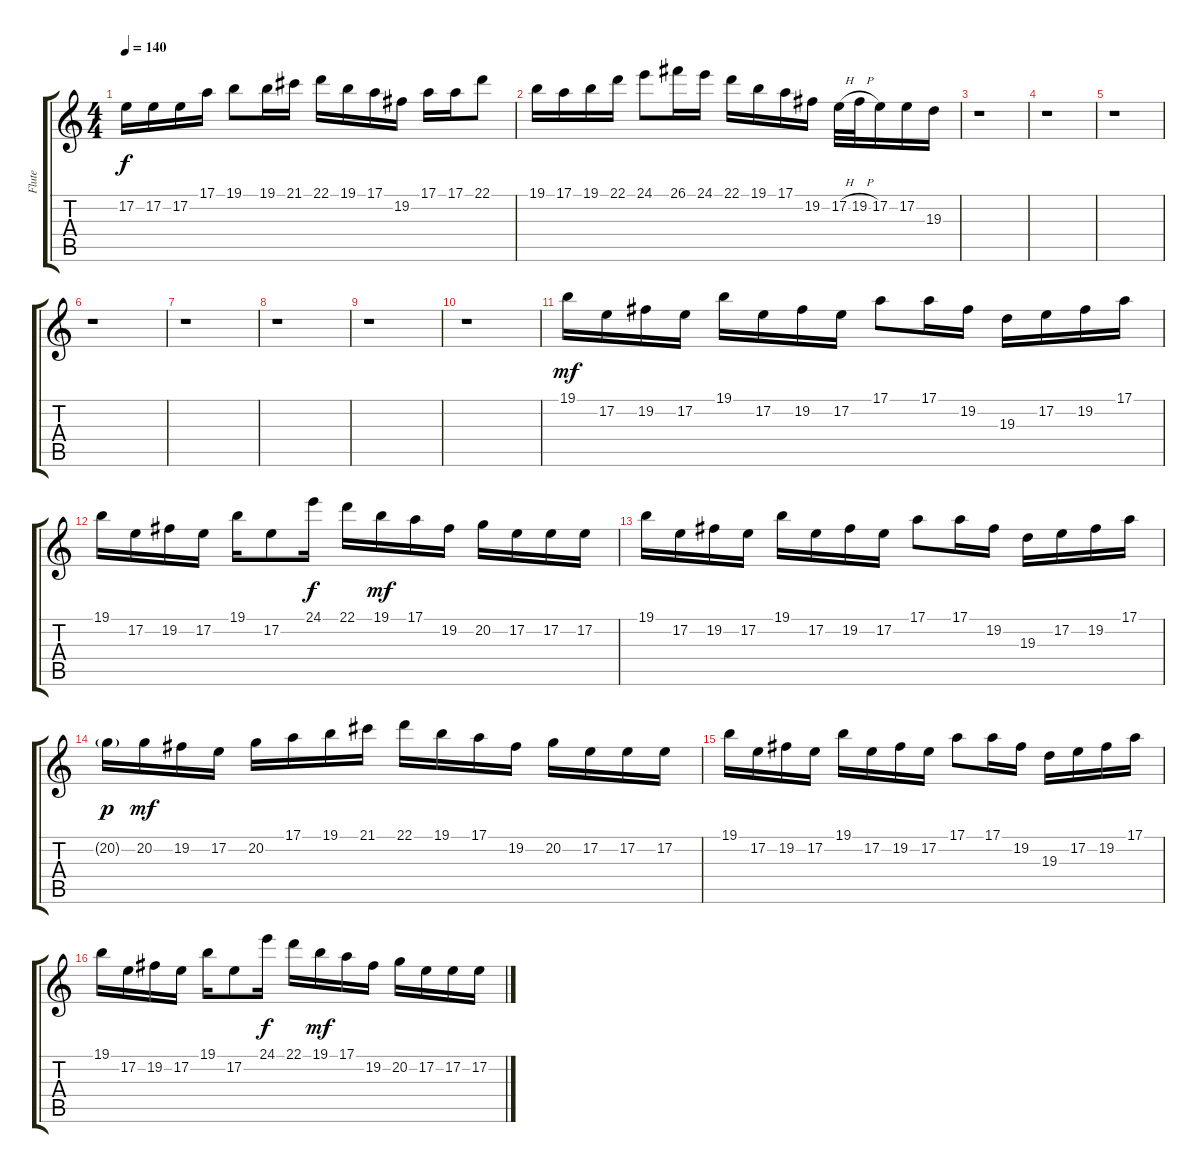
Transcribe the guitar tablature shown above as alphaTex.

\track ("Flute" "Flute") {instrument piccolo}
\staff {score tabs}
\tuning (E4 B3 G3 D3 A2 E2) {hide}
\ts (4 4)
\tempo 140
\clef g2
\ks c
17.2.16{dy f} 17.2.16 17.2.16 17.1.16 19.1.8 19.1.16 21.1.16 22.1.16 19.1.16 17.1.16 19.2.16 17.1.16 17.1.16 22.1.8 |
19.1.16 17.1.16 19.1.16 22.1.16 24.1.8 26.1.16 24.1.16 22.1.16 19.1.16 17.1.16 19.2.16 17.2{h}.32 19.2{h}.32 17.2.16 17.2.16 19.3.16 |
r.1 |
r.1 |
r.1 |
r.1 |
r.1 |
r.1 |
r.1 |
r.1 |
19.1.16{dy mf} 17.2.16 19.2.16 17.2.16 19.1.16 17.2.16 19.2.16 17.2.16 17.1.8 17.1.16 19.2.16 19.3.16 17.2.16 19.2.16 17.1.16 |
19.1.16 17.2.16 19.2.16 17.2.16 19.1.16 17.2.8 24.1.16{dy f} 22.1.16 19.1.16{dy mf} 17.1.16 19.2.16 20.2.16 17.2.16 17.2.16 17.2.16 |
19.1.16 17.2.16 19.2.16 17.2.16 19.1.16 17.2.16 19.2.16 17.2.16 17.1.8 17.1.16 19.2.16 19.3.16 17.2.16 19.2.16 17.1.16 |
20.2{g}.16{dy p} 20.2.16{dy mf} 19.2.16 17.2.16 20.2.16 17.1.16 19.1.16 21.1.16 22.1.16 19.1.16 17.1.16 19.2.16 20.2.16 17.2.16 17.2.16 17.2.16 |
19.1.16 17.2.16 19.2.16 17.2.16 19.1.16 17.2.16 19.2.16 17.2.16 17.1.8 17.1.16 19.2.16 19.3.16 17.2.16 19.2.16 17.1.16 |
19.1.16 17.2.16 19.2.16 17.2.16 19.1.16 17.2.8 24.1.16{dy f} 22.1.16 19.1.16{dy mf} 17.1.16 19.2.16 20.2.16 17.2.16 17.2.16 17.2.16
